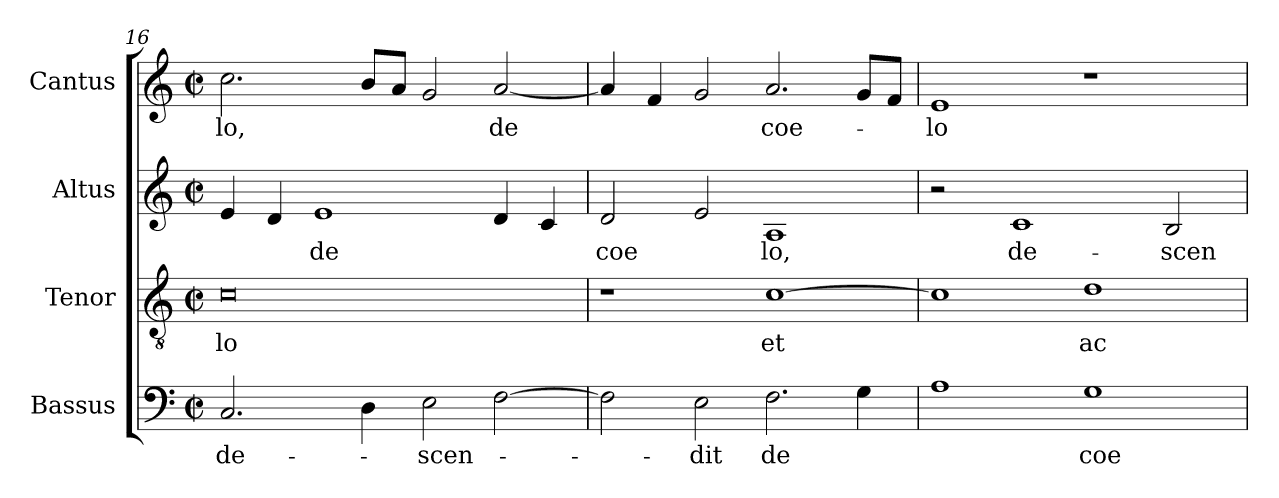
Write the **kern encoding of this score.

**kern	**text	**kern	**text	**kern	**text	**kern	**text
*part4	*part4	*part3	*part3	*part2	*part2	*part1	*part1
*staff4	*staff4	*staff3	*staff3	*staff2	*staff2	*staff1	*staff1
*I"Bassus	*	*I"Tenor	*	*I"Altus	*	*I"Cantus	*
*clefF4	*	*clefGv2	*	*clefG2	*	*clefG2	*
*M2/2	*	*M2/2	*	*M2/2	*	*M2/2	*
*met(c|)	*	*met(c|)	*	*met(c|)	*	*met(c|)	*
=16	=16	=16	=16	=16	=16	=16	=16
!	!LO:LY:b:cj	!	!LO:LY:b:cj	!	!	!	!LO:LY:b:cj
2.C/	de-	0c	-lo	4e/	.	2.cc\	-lo,
.	.	.	.	4d/	.	.	.
!	!	!	!	!	!LO:LY:b:cj	!	!
.	.	.	.	1e	de	.	.
4D\	.	.	.	.	.	8b/L	.
.	.	.	.	.	.	8a/J	.
!	!LO:LY:b	!	!	!	!	!	!
2E\	-scen-	.	.	.	.	2g/	.
!	!	!	!	!	!	!	!LO:LY:b:cj
[>2F\	.	.	.	4d/	.	[<2a/	de
.	.	.	.	4c/	.	.	.
=17	=17	=17	=17	=17	=17	=17	=17
!	!	!	!	!	!LO:LY:b	!	!
2F\]	.	1r	.	2d/	coe	4a/]	.
.	.	.	.	.	.	4f/	.
!	!LO:LY:b:cj	!	!	!	!	!	!
2E\	-dit	.	.	2e/	.	2g/	.
!	!LO:LY:b:cj	!	!LO:LY:b:cj	!	!LO:LY:b:cj	!	!LO:LY:b
2.F\	de	[<1c	et	1A	lo,	2.a/	coe-
4G\	.	.	.	.	.	8g/L	.
.	.	.	.	.	.	8f/J	.
!!LO:PB:g=z
=18	=18	=18	=18	=18	=18	=18	=18
!	!	!	!	!	!	!	!LO:LY:b:cj
*^	*	*	*	*	*	*	*
1A	32ryy	.	1c]	.	2r	.	1e	-lo
.	1ryy	.	.	.	.	.	.	.
!	!	!	!	!	!	!LO:LY:b:cj	!	!
.	.	.	.	.	1c	de-	.	.
!	!	!LO:LY:b:cj	!	!LO:LY:b:cj	!	!	!	!
1G	.	coe-	1d	ac	.	.	1r	.
.	2ryy	.	.	.	.	.	.	.
!	!	!	!	!	!	!LO:LY:b:cj	!	!
.	.	.	.	.	2B/	-scen-	.	.
.	4...ryy	.	.	.	.	.	.	.
*v	*v	*	*	*	*	*	*	*
=	=	=	=	=	=	=	=
*-	*-	*-	*-	*-	*-	*-	*-
